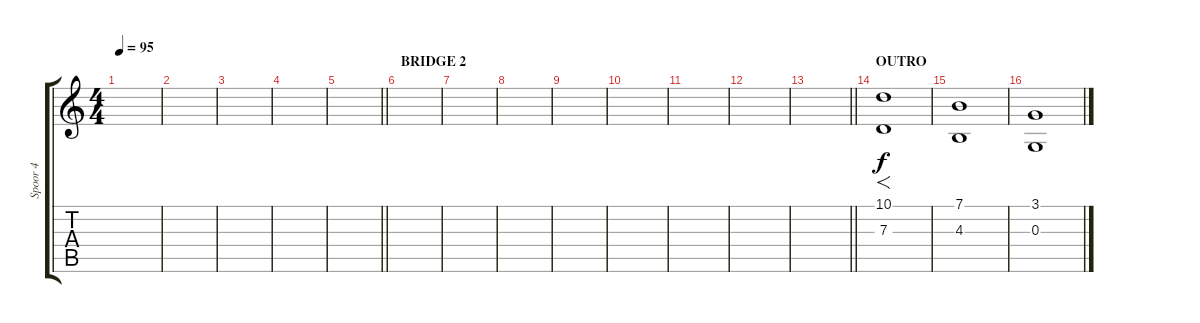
\track ("Spoor 4" "Spoor 4") {instrument stringensemble1}
\staff {score tabs}
\tuning (E4 B3 G3 D3 A2 E2) {hide}
\ts (4 4)
\tempo 95
\clef g2
\ks c
|
|
|
|
\barLineRight lightlight
|
\section ("" "BRIDGE 2")
|
|
|
|
|
|
|
\barLineRight lightlight
|
\section ("" "OUTRO")
(10.1 7.3).1{f} |
(7.1 4.3).1 |
(3.1 0.3).1
